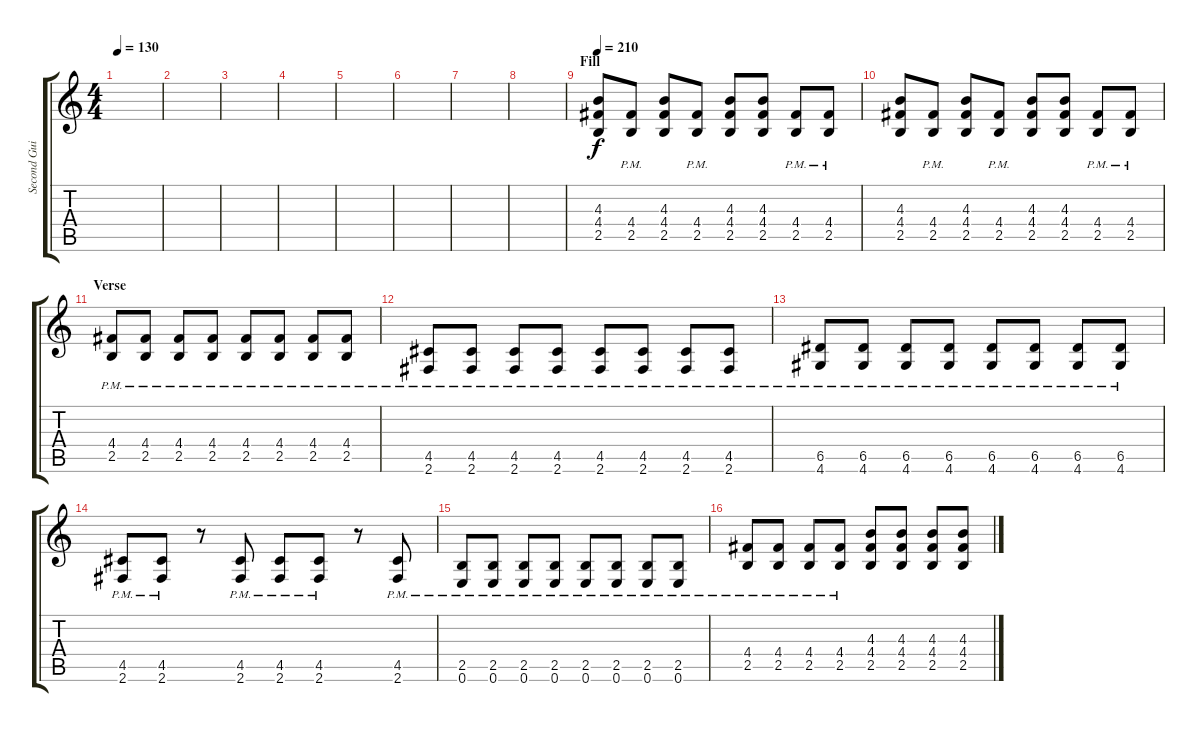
\track ("Second Guitar" "Second Gui") {instrument distortionguitar}
\staff {score tabs}
\tuning (E4 B3 G3 D3 A2 E2) {hide}
\ts (4 4)
\tempo 130
\clef g2
\ks c
|
|
|
|
|
|
|
|
\section ("" "Fill")
\tempo 210
(4.3 4.4 2.5).8 (4.4{pm} 2.5{pm}).8 (4.3 4.4 2.5).8 (4.4{pm} 2.5{pm}).8 (4.3 4.4 2.5).8 (4.3 4.4 2.5).8 (4.4{pm} 2.5{pm}).8 (4.4{pm} 2.5{pm}).8 |
(4.3 4.4 2.5).8 (4.4{pm} 2.5{pm}).8 (4.3 4.4 2.5).8 (4.4{pm} 2.5{pm}).8 (4.3 4.4 2.5).8 (4.3 4.4 2.5).8 (4.4{pm} 2.5{pm}).8 (4.4{pm} 2.5{pm}).8 |
\section ("" "Verse")
(4.4{pm} 2.5{pm}).8 (4.4{pm} 2.5{pm}).8 (4.4{pm} 2.5{pm}).8 (4.4{pm} 2.5{pm}).8 (4.4{pm} 2.5{pm}).8 (4.4{pm} 2.5{pm}).8 (4.4{pm} 2.5{pm}).8 (4.4{pm} 2.5{pm}).8 |
(4.5{pm} 2.6{pm}).8 (4.5{pm} 2.6{pm}).8 (4.5{pm} 2.6{pm}).8 (4.5{pm} 2.6{pm}).8 (4.5{pm} 2.6{pm}).8 (4.5{pm} 2.6{pm}).8 (4.5{pm} 2.6{pm}).8 (4.5{pm} 2.6{pm}).8 |
(6.5{pm} 4.6{pm}).8 (6.5{pm} 4.6{pm}).8 (6.5{pm} 4.6{pm}).8 (6.5{pm} 4.6{pm}).8 (6.5{pm} 4.6{pm}).8 (6.5{pm} 4.6{pm}).8 (6.5{pm} 4.6{pm}).8 (6.5{pm} 4.6{pm}).8 |
(4.5{pm} 2.6{pm}).8 (4.5{pm} 2.6{pm}).8 r.8 (4.5{pm} 2.6{pm}).8 (4.5{pm} 2.6{pm}).8 (4.5{pm} 2.6{pm}).8 r.8 (4.5{pm} 2.6{pm}).8 |
(2.5{pm} 0.6{pm}).8 (2.5{pm} 0.6{pm}).8 (2.5{pm} 0.6{pm}).8 (2.5{pm} 0.6{pm}).8 (2.5{pm} 0.6{pm}).8 (2.5{pm} 0.6{pm}).8 (2.5{pm} 0.6{pm}).8 (2.5{pm} 0.6{pm}).8 |
(4.4{pm} 2.5{pm}).8 (4.4{pm} 2.5{pm}).8 (4.4{pm} 2.5{pm}).8 (4.4{pm} 2.5{pm}).8 (4.3 4.4 2.5).8 (4.3 4.4 2.5).8 (4.3 4.4 2.5).8 (4.3 4.4 2.5).8
